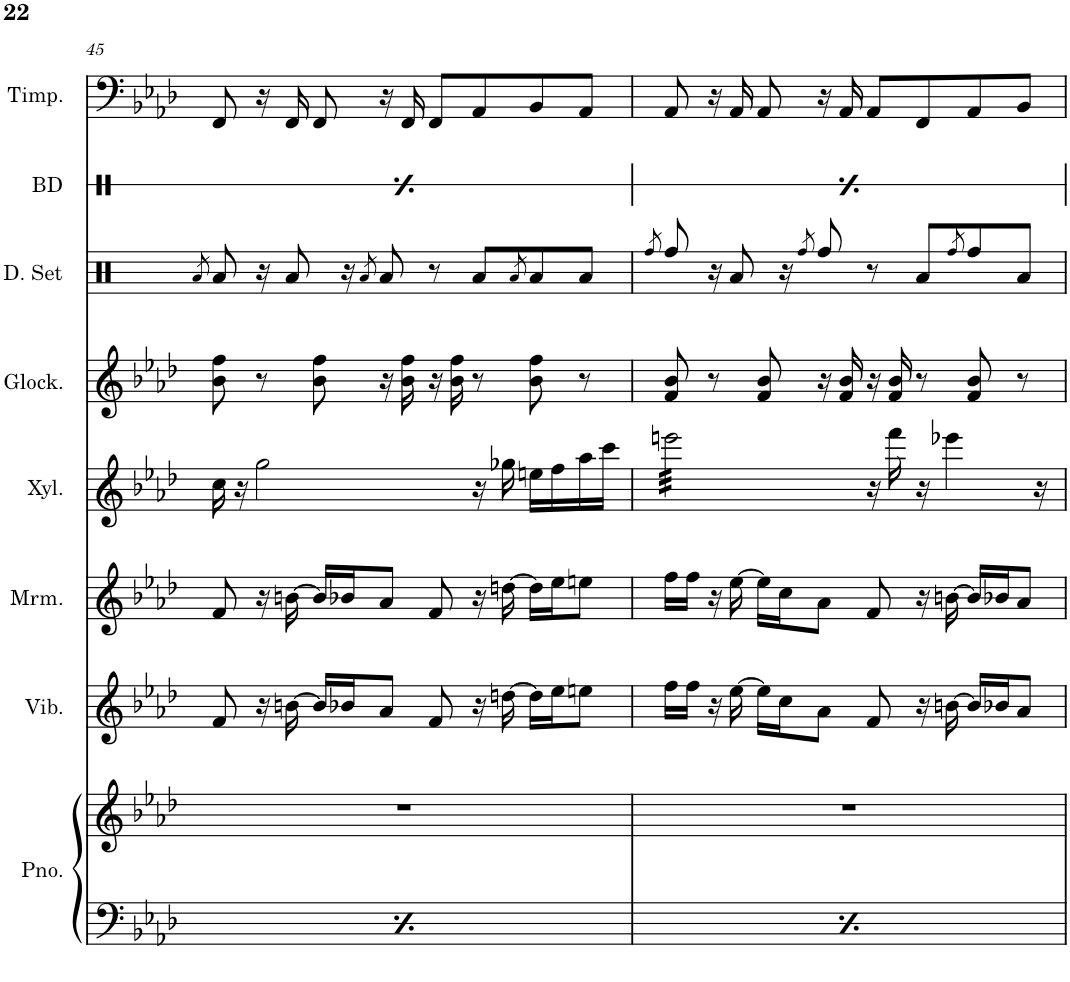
**kern	**kern	**kern	**kern	**kern	**kern	**kern	**kern	**dynam	**kern
*part8	*part8	*part7	*part6	*part5	*part4	*part3	*part2	*part2	*part1
*staff9	*staff8	*staff7	*staff6	*staff5	*staff4	*staff3	*staff2	*staff2	*staff1
*I"Piano	*	*I"Vibraphone	*I"Marimba	*I"Xylophone	*I"Glockenspiel	*I"Drumset	*I"Bass Drum	*	*I"Timpani
*I'Pno.	*	*I'Vib.	*I'Mrm.	*I'Xyl.	*I'Glock.	*I'D. Set	*I'BD	*	*I'Timp.
!!LO:PB:g=z
*clefF4	*clefG2	*clefG2	*clefG2	*clefG2	*clefG2	*clefX	*clefX	*	*clefF4
*	*	*	*	*Trd-7c-12	*Trd-14c-24	*	*	*	*
*k[b-e-a-d-]	*k[b-e-a-d-]	*k[b-e-a-d-]	*k[b-e-a-d-]	*k[b-e-a-d-]	*k[b-e-a-d-]	*k[]	*k[]	*	*k[b-e-a-d-]
*M4/4	*M4/4	*M4/4	*M4/4	*M4/4	*M4/4	*M4/4	*M4/4	*	*M4/4
=45	=45	=45	=45	=45	=45	=45	=45	=45	=45
.	.	.	.	.	.	8qRa/	.	.	.
!	!	!	!	!	!	!	!	!LO:DY:b	!
8.FF/L	1r	8f/	8f/	16cc\	8b-\ 8ff\	8Ra/	16Re/	f	8FF/
.	.	.	.	16r	.	.	16r	.	.
.	.	16r	16r	2gg\	8r	16r	16Re/LL	.	16r
16EE-/Jk	.	[16bn\	[16bn\	.	.	8Ra/	16Re/JJ	.	16FF/
8.FF/L	.	16b/LL]	16b/LL]	.	8b-\ 8ff\	.	16Re\	.	8FF/
.	.	16b-X/J	16b-X/J	.	.	16r	16r	.	.
.	.	.	.	.	.	8qRa/	.	.	.
.	.	8a-/J	8a-/J	.	16r	8Ra/	16Re/LL	.	16r
16EE-/Jk	.	.	.	.	16b-\ 16ff\	.	16Re/JJ	.	16FF/
8.FF/L	.	8f/	8f/	.	16r	8r	16Re\	.	8FF/L
.	.	.	.	.	16b-\ 16ff\	.	16r	.	.
.	.	16r	16r	16r	8r	8Ra/L	16Re/LL	.	8AA-/
16EE-/Jk	.	[16ddn\	[16ddn\	16gg-X\	.	.	16Re/JJ	.	.
.	.	.	.	.	.	8qRa/	.	.	.
8FF/L	.	16dd\LL]	16dd\LL]	16een\LL	8b-\ 8ff\	8Ra/	16Re\	.	8BB-/
.	.	16ee-\J	16ee-\J	16ff\	.	.	16r	.	.
8CC/J	.	8een\J	8een\J	16aa-\	8r	8Ra/J	16Re/LL	.	8AA-/J
.	.	.	.	16ccc\JJ	.	.	16Re/JJ	.	.
=46	=46	=46	=46	=46	=46	=46	=46	=46	=46
.	.	.	.	.	.	8qRff/	.	.	.
!	!	!	!	!	!	!	!	!LO:DY:b	!
*	*	*	*	*tremolo	*	*	*	*	*
8.FF/L	1r	16ff\LL	16ff\LL	32eeen\LLL	8f/ 8b-/	8Rff/	16Re/	f	8AA-/
.	.	.	.	32eeen\	.	.	.	.	.
.	.	16ff\JJ	16ff\JJ	32eeen\	.	.	16r	.	.
.	.	.	.	32eeen\	.	.	.	.	.
.	.	16r	16r	32eeen\	8r	16r	16Re/LL	.	16r
.	.	.	.	32eeen\	.	.	.	.	.
16EE-/Jk	.	[16ee-\	[16ee-\	32eeen\	.	8Ra/	16Re/JJ	.	16AA-/
.	.	.	.	32eeen\	.	.	.	.	.
8.FF/L	.	16ee-\LL]	16ee-\LL]	32eeen\	8f/ 8b-/	.	16Re\	.	8AA-/
.	.	.	.	32eeen\	.	.	.	.	.
.	.	16cc\J	16cc\J	32eeen\	.	16r	16r	.	.
.	.	.	.	32eeen\	.	.	.	.	.
.	.	.	.	.	.	8qRff/	.	.	.
.	.	8a-\J	8a-\J	32eeen\	16r	8Rff/	16Re/LL	.	16r
.	.	.	.	32eeen\	.	.	.	.	.
16EE-/Jk	.	.	.	32eeen\	16f/ 16b-/	.	16Re/JJ	.	16AA-/
.	.	.	.	32eeen\JJJ	.	.	.	.	.
*	*	*	*	*Xtremolo	*	*	*	*	*
8.FF/L	.	8f/	8f/	16r	16r	8r	16Re\	.	8AA-/L
.	.	.	.	16fff\	16f/ 16b-/	.	16r	.	.
.	.	16r	16r	16r	8r	8Ra/L	16Re/LL	.	8FF/
16EE-/Jk	.	[16bn\	[16bn\	4eee-X\	.	.	16Re/JJ	.	.
.	.	.	.	.	.	8qRff/	.	.	.
8FF/L	.	16b/LL]	16b/LL]	.	8f/ 8b-/	8Rff/	16Re\	.	8AA-/
.	.	16b-X/J	16b-X/J	.	.	.	16r	.	.
8CC/J	.	8a-/J	8a-/J	.	8r	8Ra/J	16Re/LL	.	8BB-/J
.	.	.	.	16r	.	.	16Re/JJ	.	.
=	=	=	=	=	=	=	=	=	=
*-	*-	*-	*-	*-	*-	*-	*-	*-	*-
